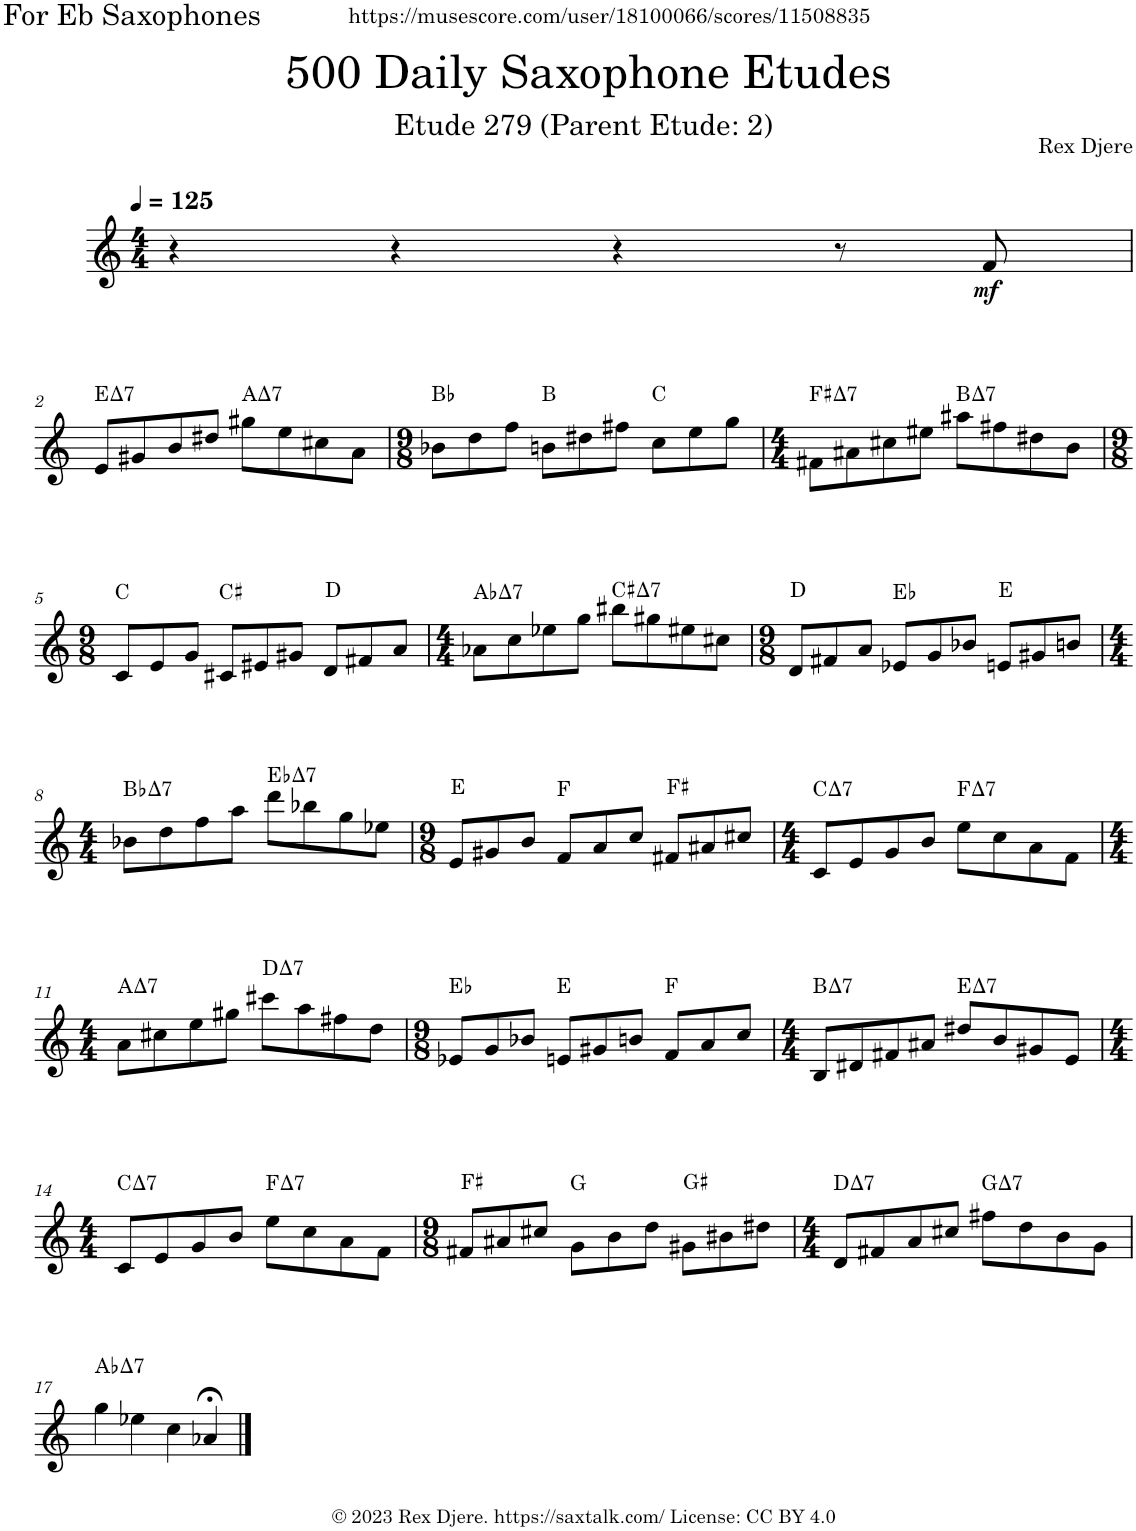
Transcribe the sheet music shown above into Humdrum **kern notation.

**kern	**dynam	**harte
*part1	*part1	*part1
*staff1	*staff1	*
*I"Alto Saxophone	*	*
*I'A. Sax.	*	*
*clefG2	*	*
*Trd5c9	*	*
*k[]	*	*
*M4/4	*	*
*MM125	*	*
=1	=1	=1
4r	.	.
4r	.	.
4r	.	.
8r	.	.
!	!LO:DY:b	!
8f/	mf	.
!!LO:LB:g=z
=2	=2	=2
!	!	!LO:H:kt=7
8e/L	.	E:maj7
8g#X/	.	.
8b/	.	.
8dd#X/J	.	.
!	!	!LO:H:kt=7
8gg#X\L	.	A:maj7
8ee\	.	.
8cc#X\	.	.
8a\J	.	.
=3	=3	=3
*M9/8	*	*
8b-X\L	.	Bb:maj
8dd\	.	.
8ff\J	.	.
8bn\L	.	B:maj
8dd#X\	.	.
8ff#X\J	.	.
8cc\L	.	C:maj
8ee\	.	.
8gg\J	.	.
=4	=4	=4
*M4/4	*	*
!	!	!LO:H:kt=7
8f#X\L	.	F#:maj7
8a#X\	.	.
8cc#X\	.	.
8ee#X\J	.	.
!	!	!LO:H:kt=7
8aa#X\L	.	B:maj7
8ff#X\	.	.
8dd#X\	.	.
8b\J	.	.
!!LO:LB:g=z
=5	=5	=5
*M9/8	*	*
8c/L	.	C:maj
8e/	.	.
8g/J	.	.
8c#X/L	.	C#:maj
8e#X/	.	.
8g#X/J	.	.
8d/L	.	D:maj
8f#X/	.	.
8a/J	.	.
=6	=6	=6
*M4/4	*	*
!	!	!LO:H:kt=7
8a-X\L	.	Ab:maj7
8cc\	.	.
8ee-X\	.	.
8gg\J	.	.
!	!	!LO:H:kt=7
8bb#X\L	.	C#:maj7
8gg#X\	.	.
8ee#X\	.	.
8cc#X\J	.	.
=7	=7	=7
*M9/8	*	*
8d/L	.	D:maj
8f#X/	.	.
8a/J	.	.
8e-X/L	.	Eb:maj
8g/	.	.
8b-X/J	.	.
8en/L	.	E:maj
8g#X/	.	.
8bn/J	.	.
!!LO:LB:g=z
=8	=8	=8
*M4/4	*	*
!	!	!LO:H:kt=7
8b-X\L	.	Bb:maj7
8dd\	.	.
8ff\	.	.
8aa\J	.	.
!	!	!LO:H:kt=7
8ddd\L	.	Eb:maj7
8bb-X\	.	.
8gg\	.	.
8ee-X\J	.	.
=9	=9	=9
*M9/8	*	*
8e/L	.	E:maj
8g#X/	.	.
8b/J	.	.
8f/L	.	F:maj
8a/	.	.
8cc/J	.	.
8f#X/L	.	F#:maj
8a#X/	.	.
8cc#X/J	.	.
=10	=10	=10
*M4/4	*	*
!	!	!LO:H:kt=7
8c/L	.	C:maj7
8e/	.	.
8g/	.	.
8b/J	.	.
!	!	!LO:H:kt=7
8ee\L	.	F:maj7
8cc\	.	.
8a\	.	.
8f\J	.	.
!!LO:LB:g=z
=11	=11	=11
*M4/4	*	*
!	!	!LO:H:kt=7
8a\L	.	A:maj7
8cc#X\	.	.
8ee\	.	.
8gg#X\J	.	.
!	!	!LO:H:kt=7
8ccc#X\L	.	D:maj7
8aa\	.	.
8ff#X\	.	.
8dd\J	.	.
=12	=12	=12
*M9/8	*	*
8e-X/L	.	Eb:maj
8g/	.	.
8b-X/J	.	.
8en/L	.	E:maj
8g#X/	.	.
8bn/J	.	.
8f/L	.	F:maj
8a/	.	.
8cc/J	.	.
=13	=13	=13
*M4/4	*	*
!	!	!LO:H:kt=7
8B/L	.	B:maj7
8d#X/	.	.
8f#X/	.	.
8a#X/J	.	.
!	!	!LO:H:kt=7
8dd#X/L	.	E:maj7
8b/	.	.
8g#X/	.	.
8e/J	.	.
!!LO:LB:g=z
=14	=14	=14
*M4/4	*	*
!	!	!LO:H:kt=7
8c/L	.	C:maj7
8e/	.	.
8g/	.	.
8b/J	.	.
!	!	!LO:H:kt=7
8ee\L	.	F:maj7
8cc\	.	.
8a\	.	.
8f\J	.	.
=15	=15	=15
*M9/8	*	*
8f#X/L	.	F#:maj
8a#X/	.	.
8cc#X/J	.	.
8g\L	.	G:maj
8b\	.	.
8dd\J	.	.
8g#X\L	.	G#:maj
8b#X\	.	.
8dd#X\J	.	.
=16	=16	=16
*M4/4	*	*
!	!	!LO:H:kt=7
8d/L	.	D:maj7
8f#X/	.	.
8a/	.	.
8cc#X/J	.	.
!	!	!LO:H:kt=7
8ff#X\L	.	G:maj7
8dd\	.	.
8b\	.	.
8g\J	.	.
!!LO:LB:g=z
=17	=17	=17
!	!	!LO:H:kt=7
4gg\	.	Ab:maj7
4ee-X\	.	.
4cc\	.	.
4a-X;</	.	.
==	==	==
*-	*-	*-
